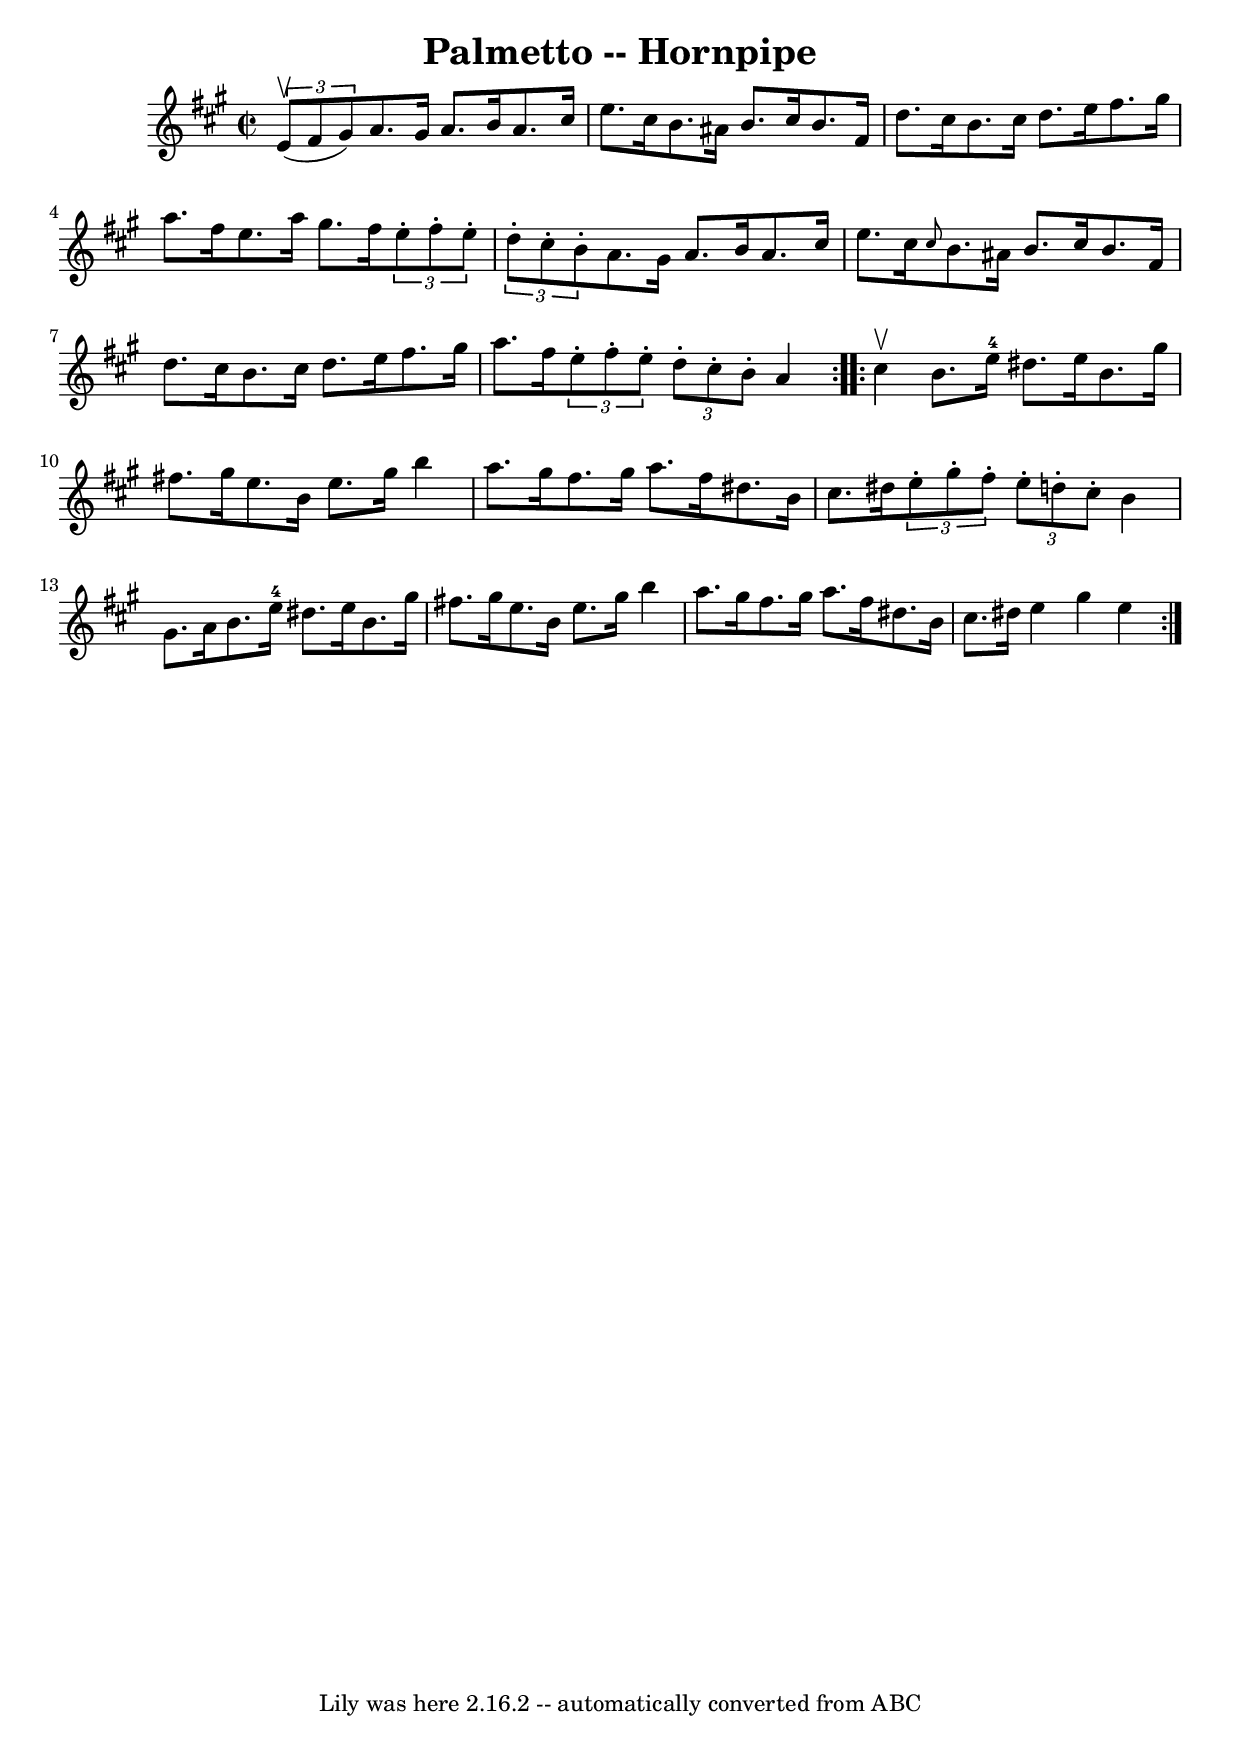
\version "2.16.2"
\include "Mammoth.ily"
\header {
  %% book = "Cole's 1000 Fiddle Tunes"
 crossRefNumber = "1"
 footnotes = ""
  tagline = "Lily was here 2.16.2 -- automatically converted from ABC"
  title = "Palmetto -- Hornpipe"

}
voicedefault =  {



  \repeat volta 2 {

    \override Staff.TimeSignature #'style = #'C
    \time 2/2 
    \key a \major
    \times 2/3 { e'8 (^\upbow fs'8 gs'8)  	       }   |
 a'8. gs'16 a'8. b'16 a'8. cs''16 e''8. cs''16   |
 b'8. as'16 b'8. cs''16 b'8. fs'16 d''8. cs''16   |
 b'8. cs''16 d''8. e''16 fs''8. gs''16 a''8. fs''16   |
 e''8. a''16 gs''8. fs''16    
    \times 2/3 { e''8-. fs''8-. e''8-. 
	       }   \times 2/3 { d''8-.   
				cs''8-. b'8-.  			      }  |
 a'8. gs'16 a'8. b'16 a'8. cs''16 e''8. cs''16   |
    \grace { cs''8  
	   } b'8. as'16 b'8. cs''16 b'8. fs'16 d''8. cs''16   |
 b'8. cs''16 d''8. e''16 fs''8. gs''16 a''8. fs''16   |
    
    \times 2/3 { e''8-. fs''8-. e''8-. 
	       }   \times 2/3 { d''8-.   
				cs''8-. b'8-. 
			      } a'4  
  }     
  \repeat volta 2 { cs''4^\upbow  |
    
 b'8. e''16-4 ds''8. e''16 b'8. gs''16 fs''!8. gs''16   |
 e''8. b'16 e''8. gs''16 b''4 a''8. gs''16   |
 fs''8. gs''16 a''8. fs''16 ds''8. b'16 cs''8. ds''!16   |
    \times 2/3 { e''8-. gs''8-. fs''8-. 

	       }   \times 2/3 { e''8-. d''8-. cs''8-.  			      } b'4 gs'8. a'16    |
 b'8. e''16-4 ds''8. e''16 b'8. gs''16 fs''!8. gs''16   |
 e''8. b'16 e''8. gs''16 b''4 a''8. gs''16   |
 fs''8. gs''16 a''8. fs''16 ds''8. b'16 cs''8. ds''16   |
 e''4 gs''4 e''4  
  }   

}

\score{
  <<

    \context Staff="default"
    {
      \voicedefault 
      
    }

  >>
  \layout {
    
  }
  \midi {
  }

}
